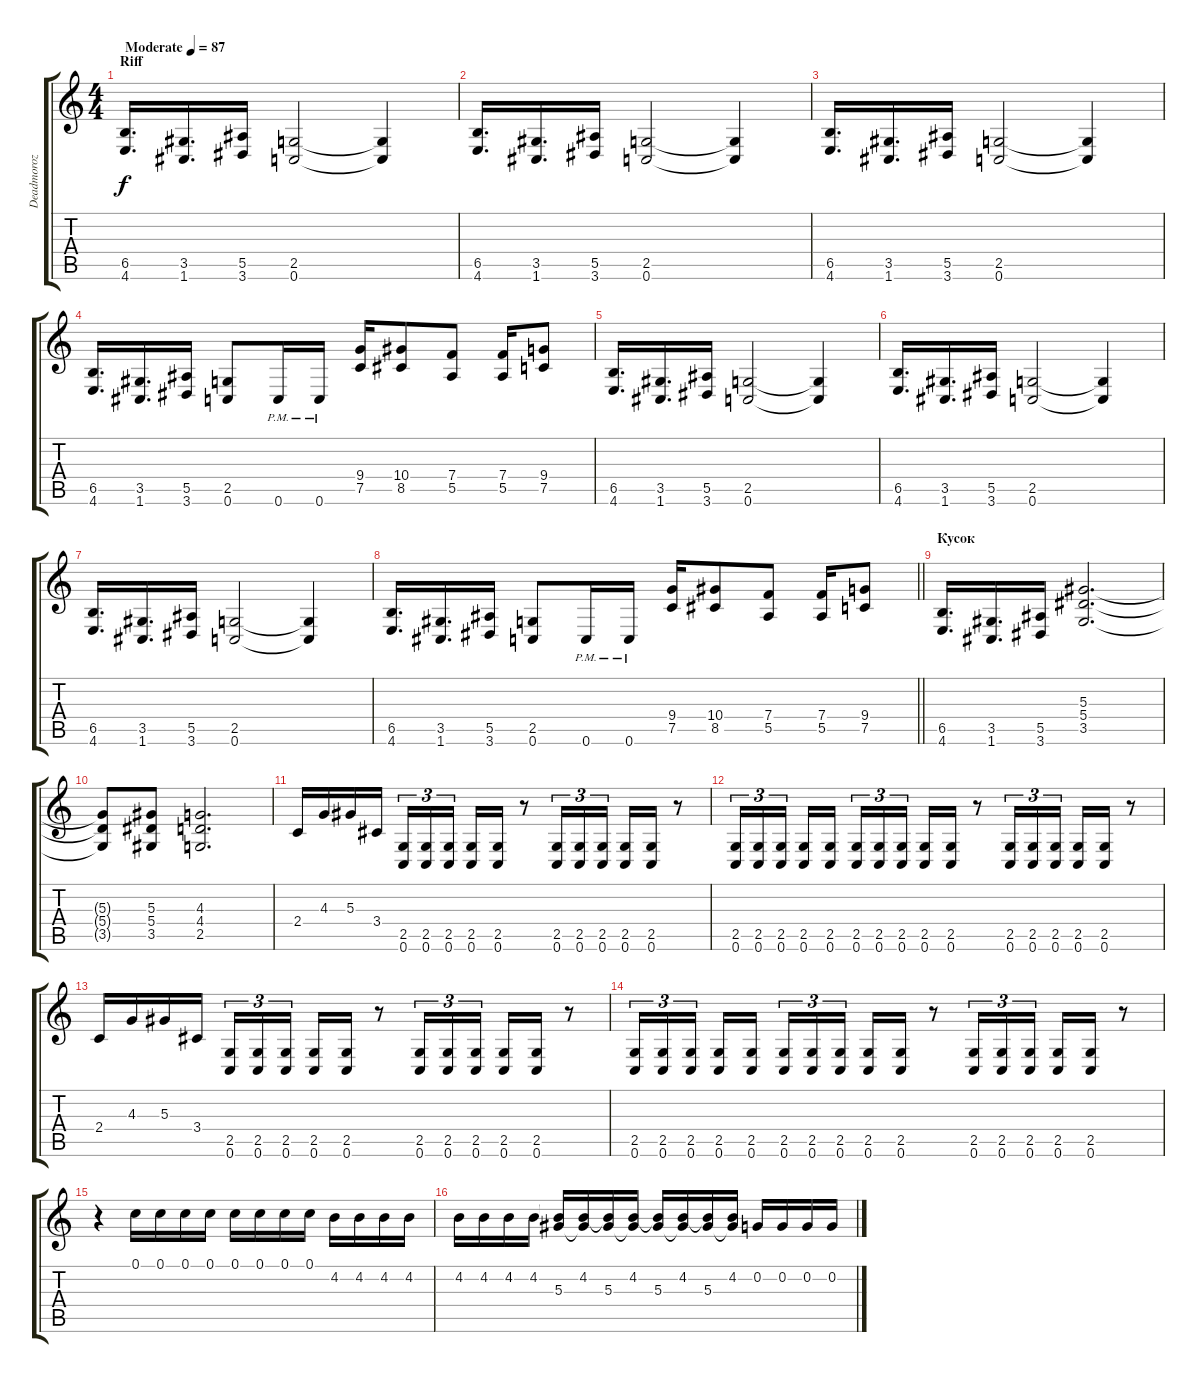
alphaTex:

\track ("Deadmoroz" "Deadmoroz") {instrument distortionguitar}
\staff {score tabs}
\tuning (C4 G3 Eb3 Bb2 F2 C2) {hide}
\ts (4 4)
\section ("" "Riff")
\tempo (87 "Moderate")
\clef g2
\ks c
(6.5 4.6).16{d dy f instrument distortionguitar} (3.5 1.6).16{d} (5.5 3.6).16 (2.5 0.6).2 (2.5{t} 0.6{t}).4 |
(6.5 4.6).16{d} (3.5 1.6).16{d} (5.5 3.6).16 (2.5 0.6).2 (2.5{t} 0.6{t}).4 |
(6.5 4.6).16{d} (3.5 1.6).16{d} (5.5 3.6).16 (2.5 0.6).2 (2.5{t} 0.6{t}).4 |
(6.5 4.6).16{d} (3.5 1.6).16{d} (5.5 3.6).16 (2.5 0.6).8 0.6{pm}.16 0.6{pm}.16 (9.4 7.5).16 (10.4 8.5).8 (7.4 5.5).8 (7.4 5.5).16 (9.4 7.5).8 |
(6.5 4.6).16{d} (3.5 1.6).16{d} (5.5 3.6).16 (2.5 0.6).2 (2.5{t} 0.6{t}).4 |
(6.5 4.6).16{d} (3.5 1.6).16{d} (5.5 3.6).16 (2.5 0.6).2 (2.5{t} 0.6{t}).4 |
(6.5 4.6).16{d} (3.5 1.6).16{d} (5.5 3.6).16 (2.5 0.6).2 (2.5{t} 0.6{t}).4 |
\barLineRight lightlight
(6.5 4.6).16{d} (3.5 1.6).16{d} (5.5 3.6).16 (2.5 0.6).8 0.6{pm}.16 0.6{pm}.16 (9.4 7.5).16 (10.4 8.5).8 (7.4 5.5).8 (7.4 5.5).16 (9.4 7.5).8 |
\section ("" "Кусок")
(6.5 4.6).16{d} (3.5 1.6).16{d} (5.5 3.6).16 (5.3 5.4 3.5).2{d} |
(5.3{t} 5.4{t} 3.5{t}).8 (5.3 5.4 3.5).8 (4.3 4.4 2.5).2{d} |
2.4.16 4.3.16 5.3.16 3.4.16 (2.5 0.6).16{tu (3 2)} (2.5 0.6).16{tu (3 2)} (2.5 0.6).16{tu (3 2) beam splitsecondary} (2.5 0.6).16 (2.5 0.6).16 r.8 (2.5 0.6).16{tu (3 2)} (2.5 0.6).16{tu (3 2)} (2.5 0.6).16{tu (3 2)} (2.5 0.6).16 (2.5 0.6).16 r.8 |
(2.5 0.6).16{tu (3 2)} (2.5 0.6).16{tu (3 2)} (2.5 0.6).16{tu (3 2) beam splitsecondary} (2.5 0.6).16 (2.5 0.6).16 (2.5 0.6).16{tu (3 2)} (2.5 0.6).16{tu (3 2)} (2.5 0.6).16{tu (3 2) beam splitsecondary} (2.5 0.6).16 (2.5 0.6).16 r.8 (2.5 0.6).16{tu (3 2)} (2.5 0.6).16{tu (3 2)} (2.5 0.6).16{tu (3 2)} (2.5 0.6).16 (2.5 0.6).16 r.8 |
2.4.16 4.3.16 5.3.16 3.4.16 (2.5 0.6).16{tu (3 2)} (2.5 0.6).16{tu (3 2)} (2.5 0.6).16{tu (3 2) beam splitsecondary} (2.5 0.6).16 (2.5 0.6).16 r.8 (2.5 0.6).16{tu (3 2)} (2.5 0.6).16{tu (3 2)} (2.5 0.6).16{tu (3 2)} (2.5 0.6).16 (2.5 0.6).16 r.8 |
(2.5 0.6).16{tu (3 2)} (2.5 0.6).16{tu (3 2)} (2.5 0.6).16{tu (3 2) beam splitsecondary} (2.5 0.6).16 (2.5 0.6).16 (2.5 0.6).16{tu (3 2)} (2.5 0.6).16{tu (3 2)} (2.5 0.6).16{tu (3 2) beam splitsecondary} (2.5 0.6).16 (2.5 0.6).16 r.8 (2.5 0.6).16{tu (3 2)} (2.5 0.6).16{tu (3 2)} (2.5 0.6).16{tu (3 2)} (2.5 0.6).16 (2.5 0.6).16 r.8 |
r.4 0.1.16{balance 8} 0.1.16 0.1.16 0.1.16 0.1.16 0.1.16 0.1.16 0.1.16 4.2.16 4.2.16 4.2.16 4.2.16 |
4.2.16 4.2.16 4.2.16 4.2.16 (4.2{t} 5.3).16 (4.2 5.3{t}).16 (4.2{t} 5.3).16 (4.2 5.3{t}).16 (4.2{t} 5.3).16 (4.2 5.3{t}).16 (4.2{t} 5.3).16 (4.2 5.3{t}).16 0.2.16 0.2.16 0.2.16 0.2.16
